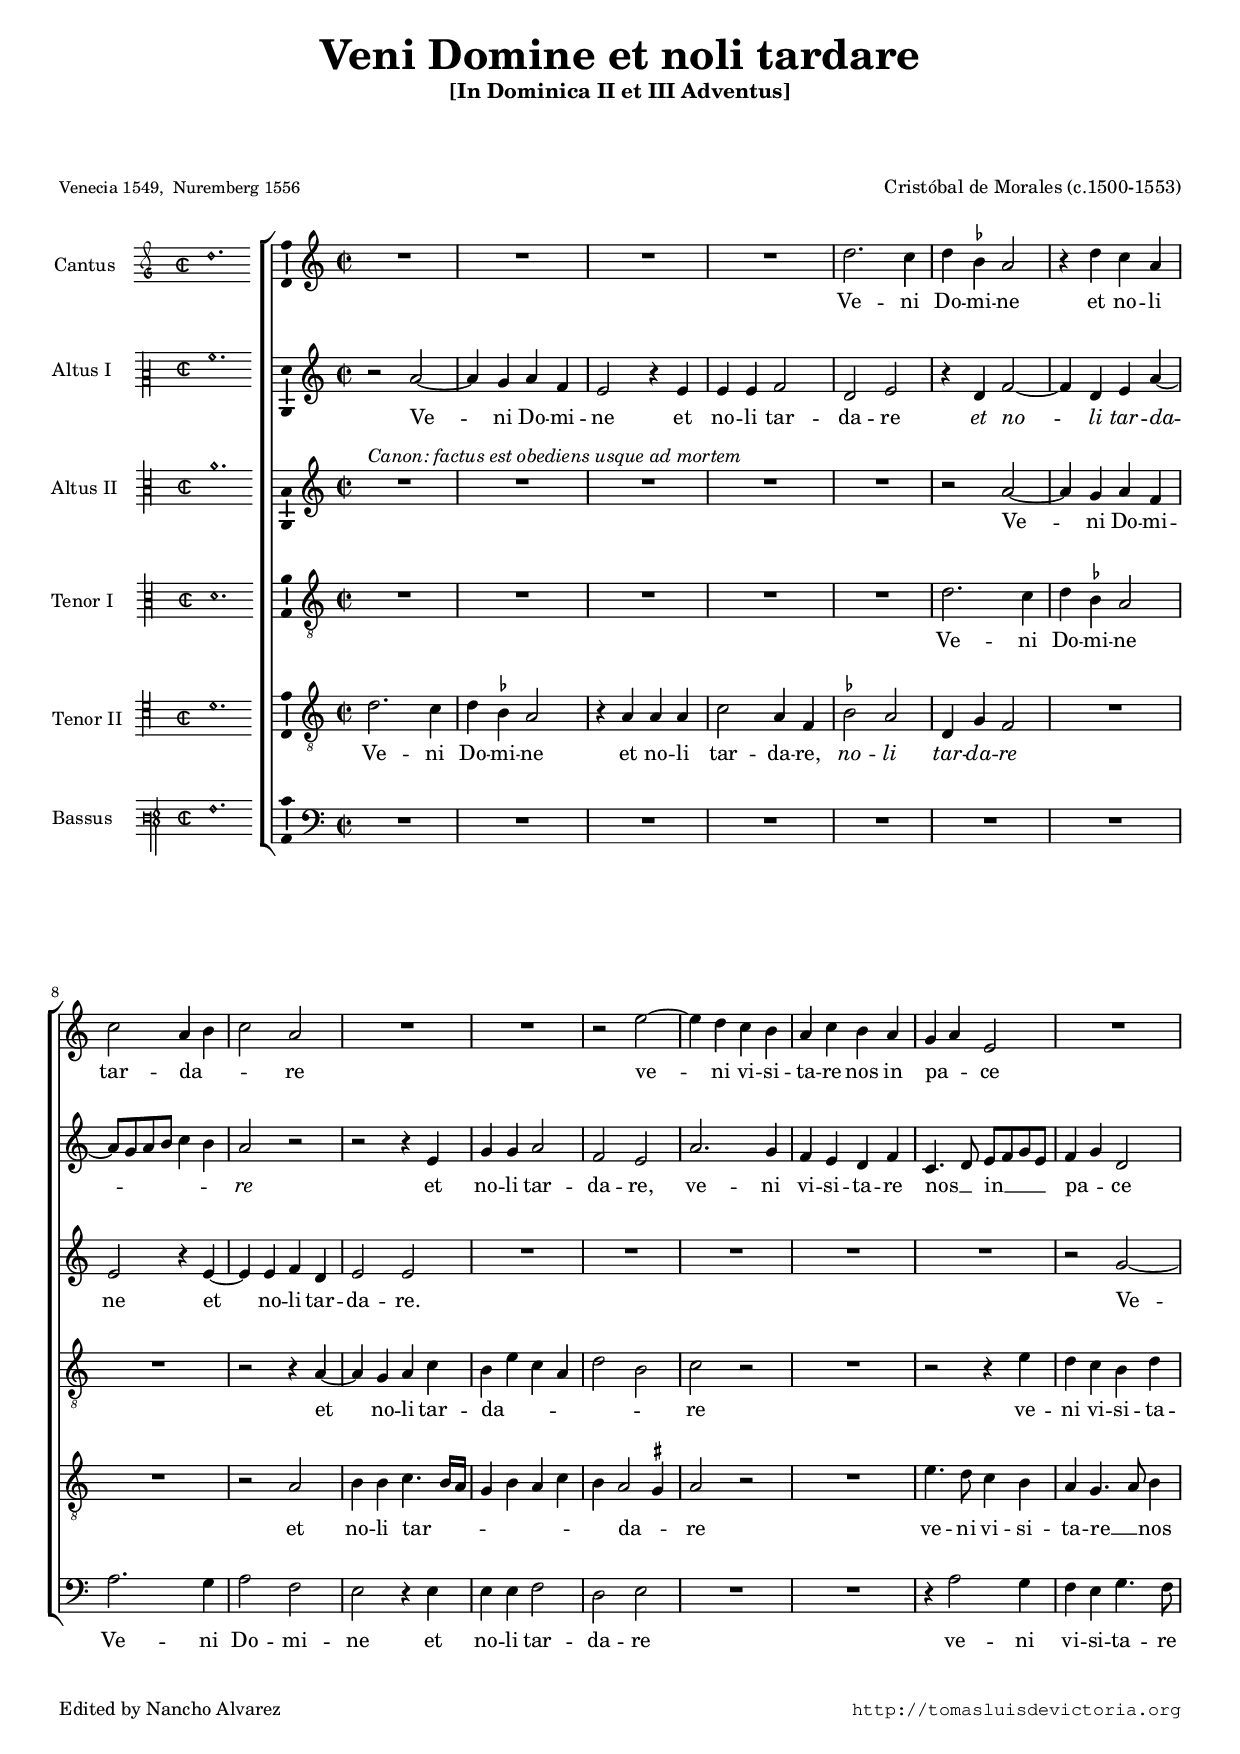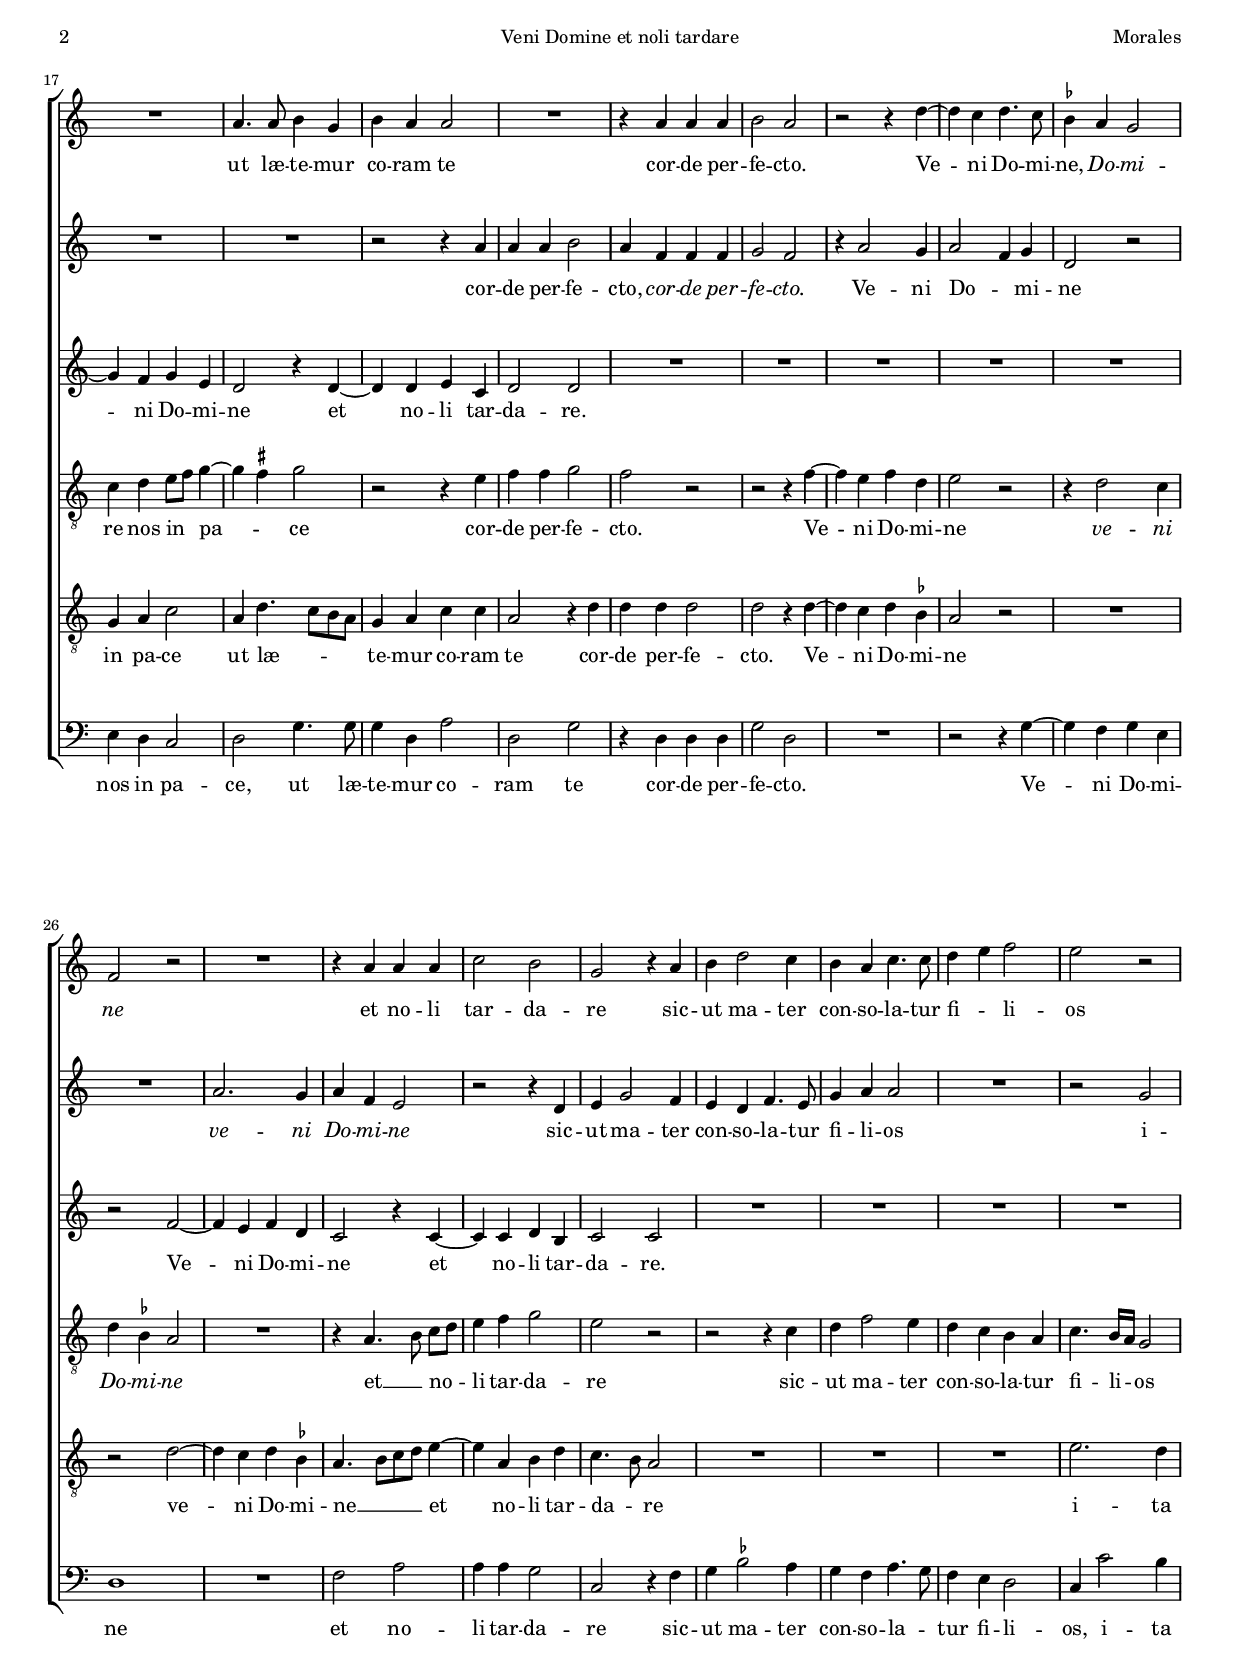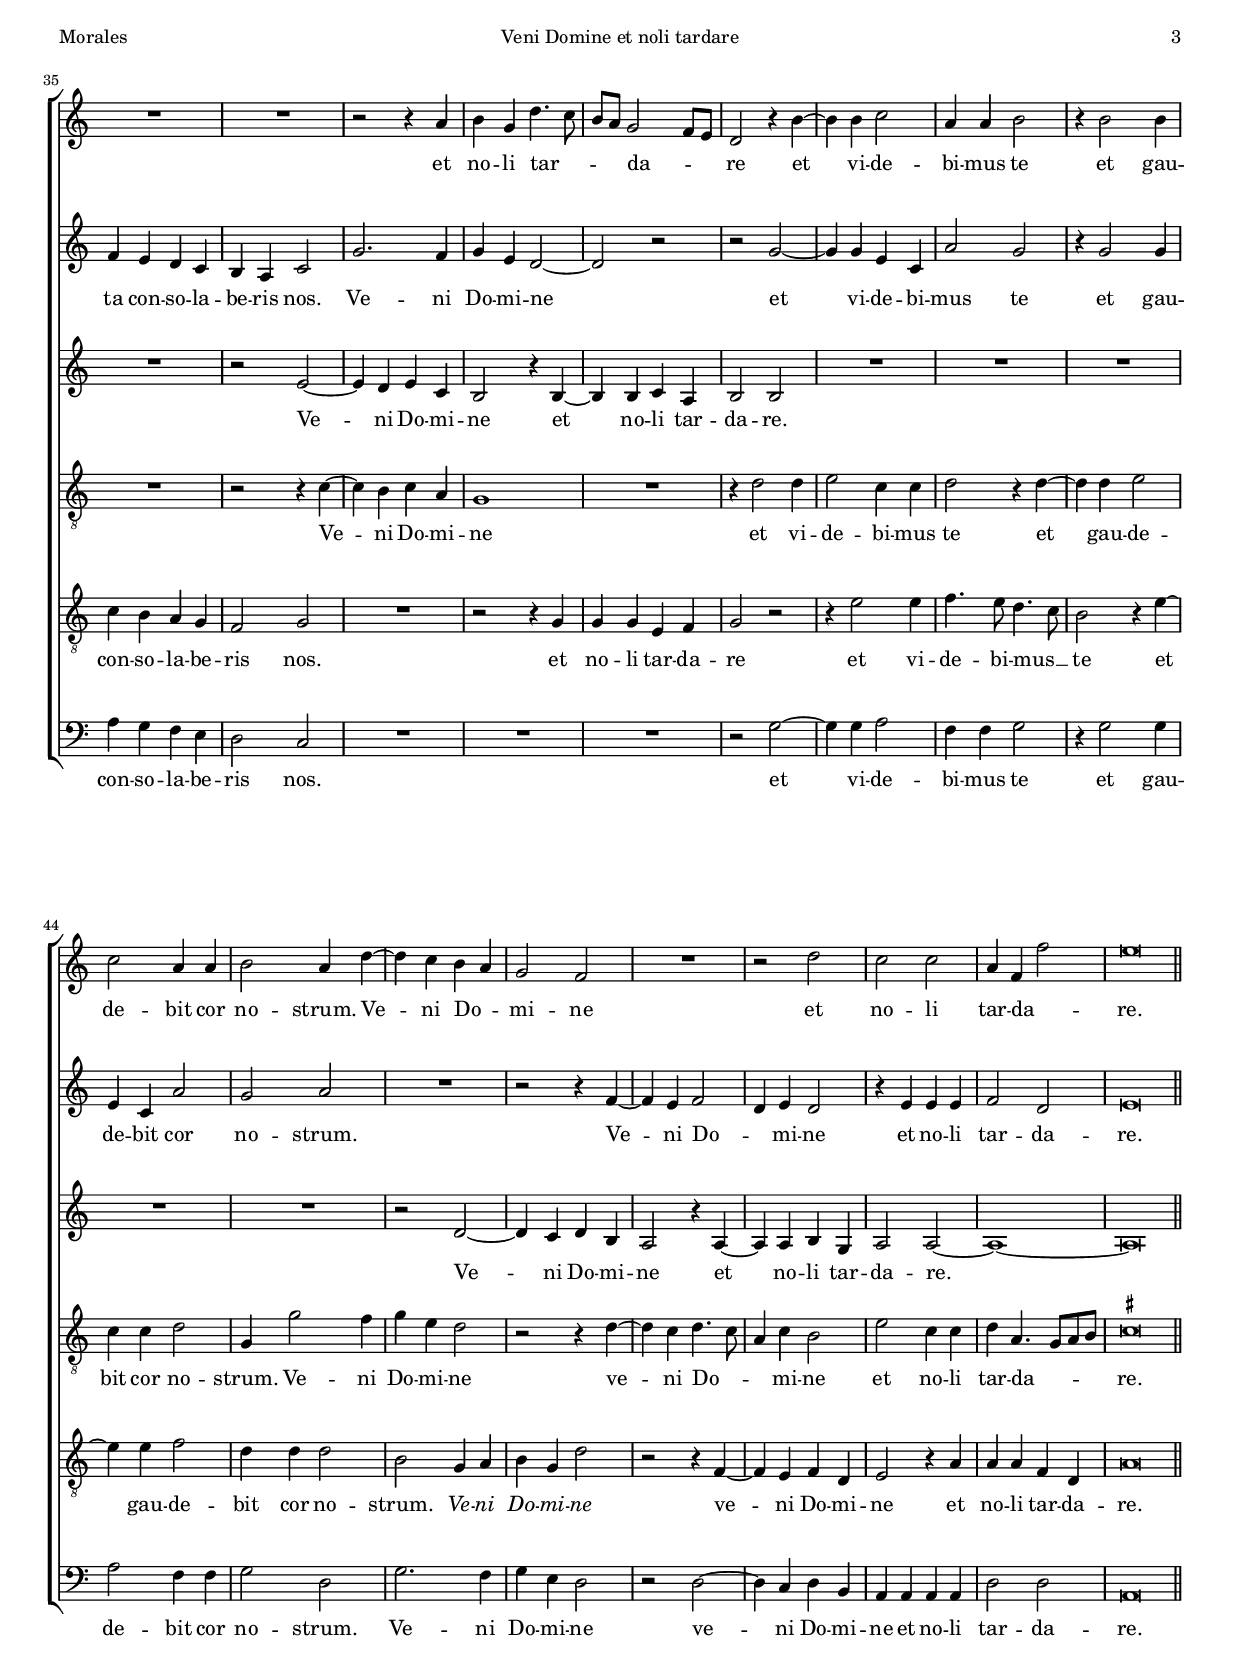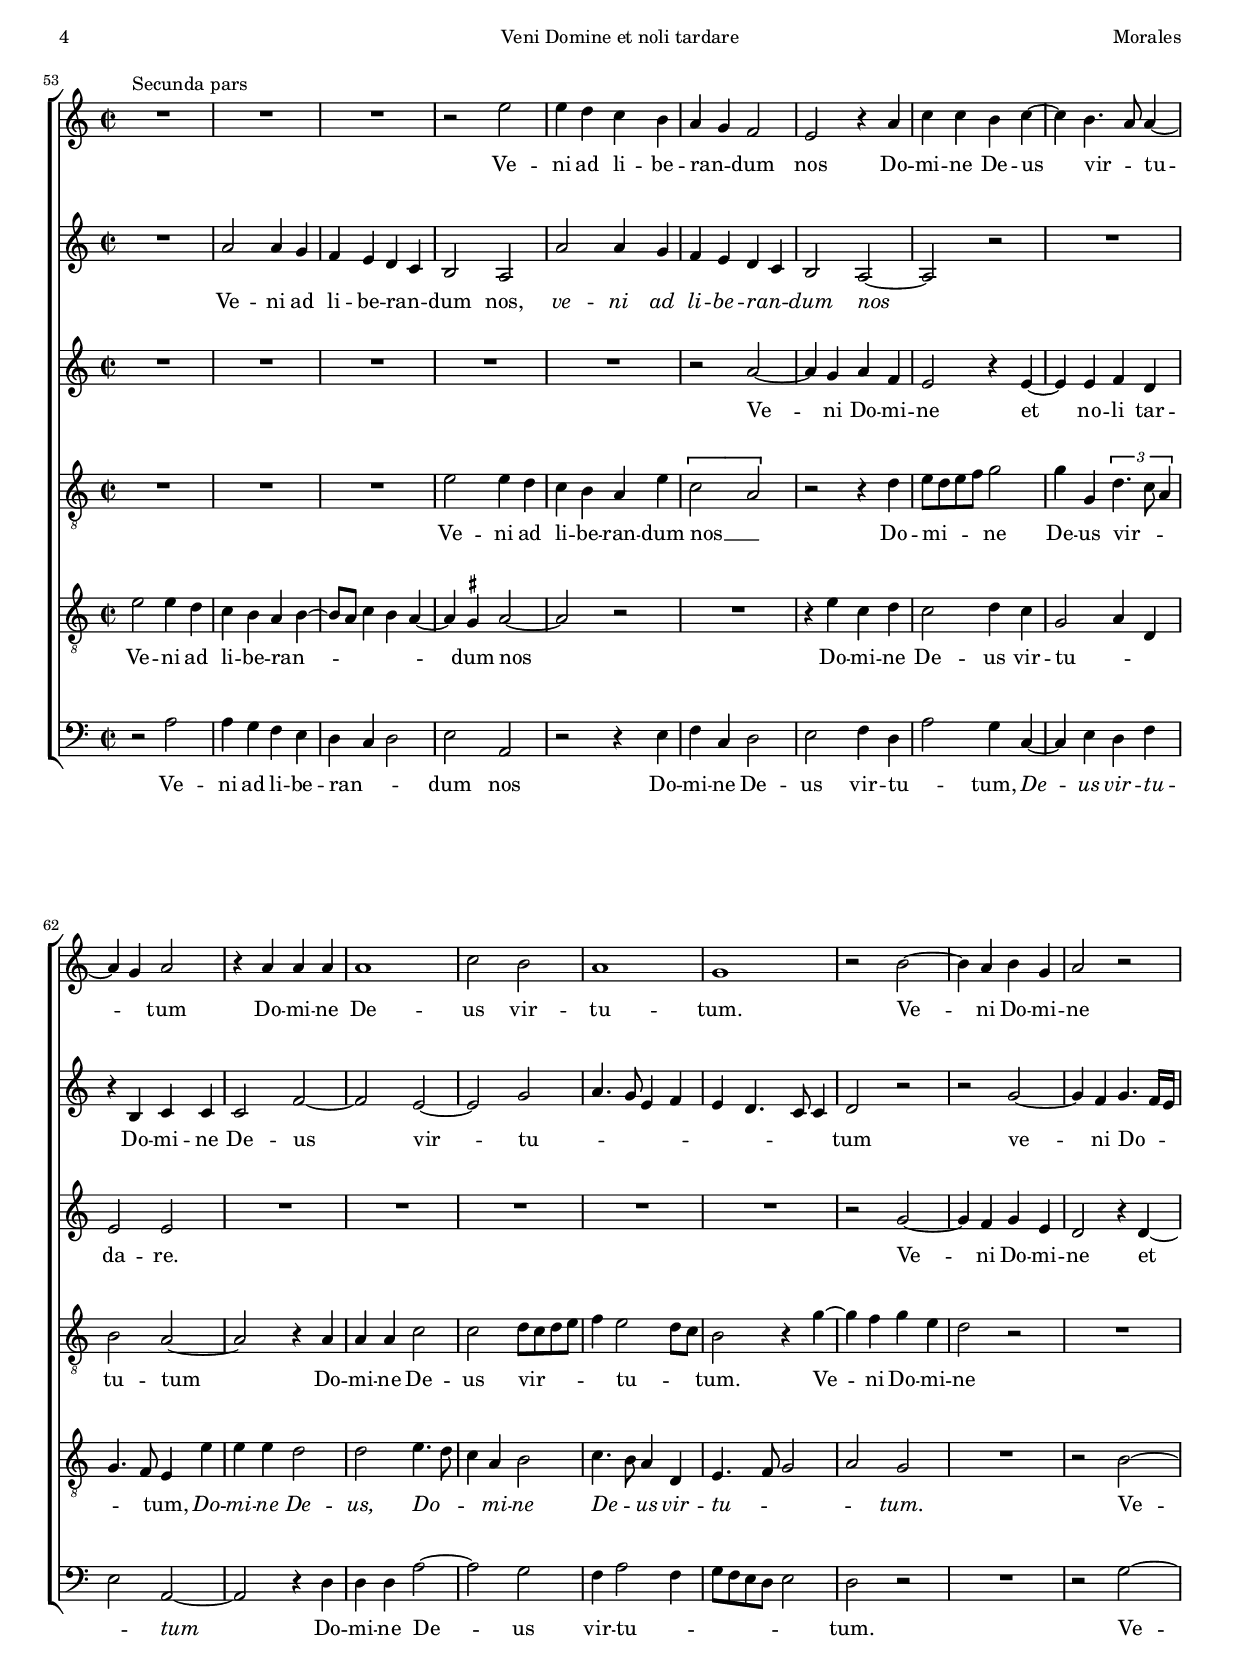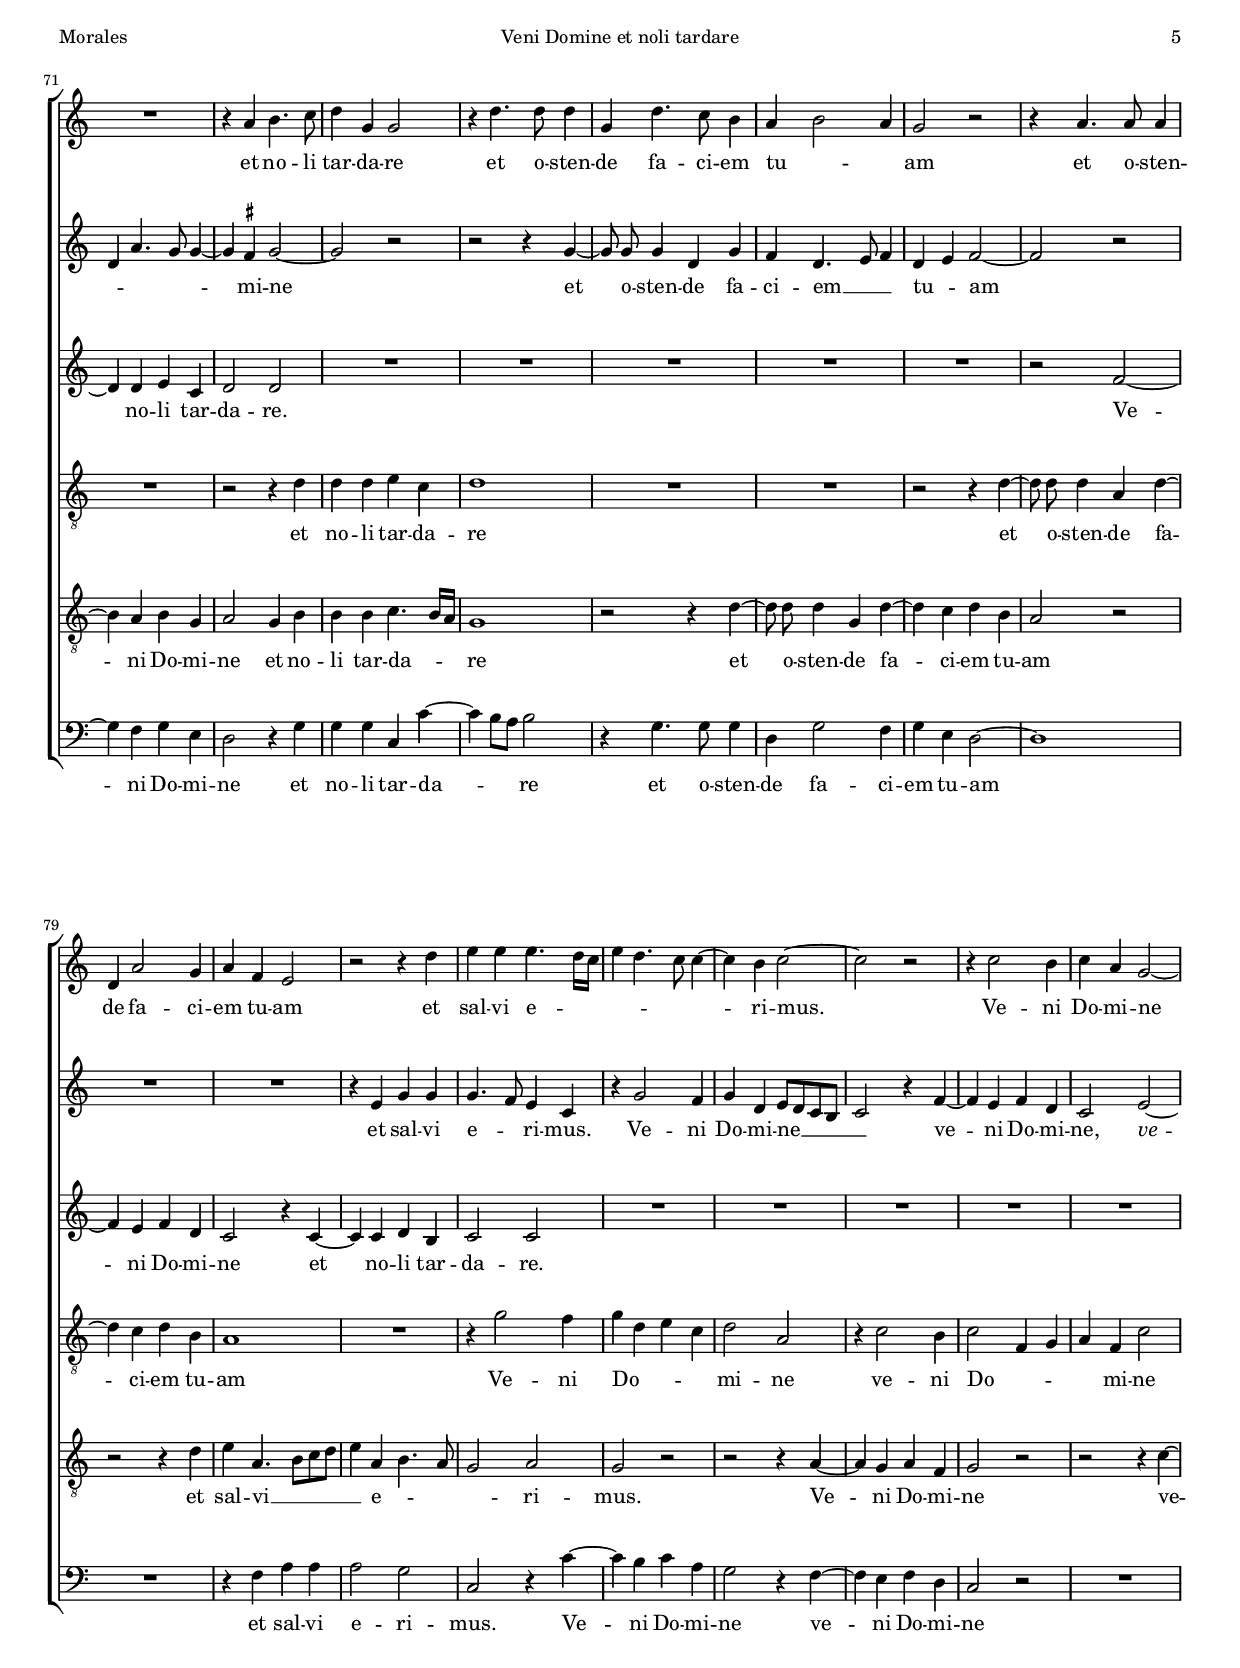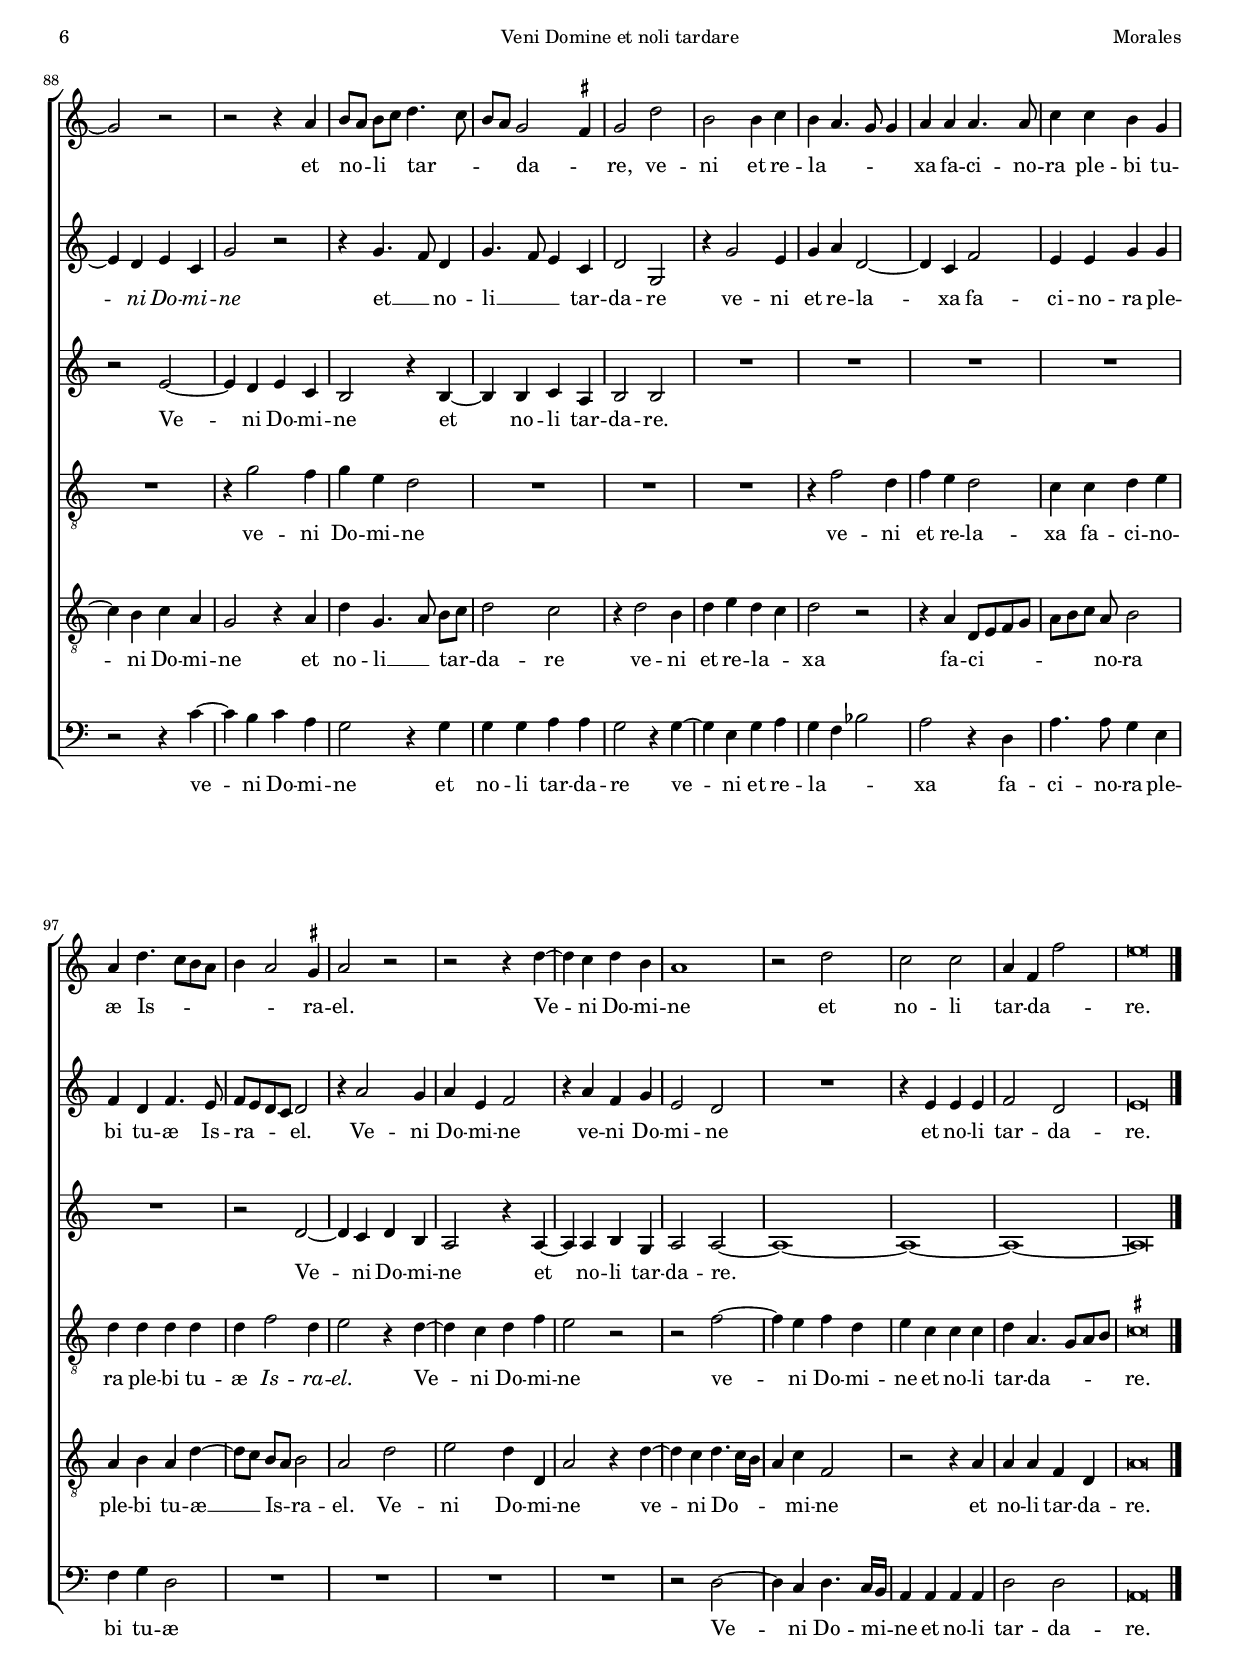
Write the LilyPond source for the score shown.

\version "2.18.0"

#(set-default-paper-size "a4")
#(set-global-staff-size 16.2)
#(ly:set-option 'point-and-click #f)
%mobile -s13.0 -i2.7

italicas=\override LyricText.font-shape = #'italic
rectas=\override LyricText.font-shape = #'upright
ss=\once \set suggestAccidentals = ##t
incipitwidth = 20
htitle="Veni Domine et noli tardare"
hcomposer="Morales"

\header {
	title=\markup{\fontsize #3 "Veni Domine et noli tardare"}
	subtitle="[In Dominica II et III Adventus]"
	subsubtitle=\markup{\column{" " " " " " }}
	composer="Cristóbal de Morales (c.1500-1553)"
        pdfauthor=\composer
	%opus="(-)"
	poet=\markup{\smaller "Venecia 1549,  Nuremberg 1556"} 
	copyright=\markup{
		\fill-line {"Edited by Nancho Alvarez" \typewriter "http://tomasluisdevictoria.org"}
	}
%	tagline=""
}

global={\key c \major \time 2/2 \skip 1*52 \bar "||" \break 
	\override Score.TimeSignature.break-visibility = #'#(#f #t #t)
			\time 2/2 \skip 1*54 \bar "|."

}


cantus=\relative c''{
	R1*4
	d2. c4
	d4 \ss bes a2
	r4 d c a
	c2 a4 b
	c2 a
	R1*2
	r2 e' ~
	e4 d c b
	a c b a
	g a e2
	R1
	R1
	a4. a8 b4 g
	b a a2
	R1
	r4 a a a
	b2 a
	r2 r4 d ~
	d c d4. c8
	\ss bes4 a g2
	f r
	R1
	r4 a a a
	c2 b
	g2 r4 a
	b d2 c4
	b4 a c4. c8
	d4 e f2
	e r
	R1*2
	r2 r4 a,
	b g d'4. c8
	b a g2 f8 e
	d2 r4 b' ~
	b b c2
	a4 a b2
	r4 b2 b4
	c2 a4 a
	b2 a4 d ~
	d c b a
	g2 f
	R1
	r2 d'
	c c
	a4 f f'2
	e\breve*1/2
	\once \override TextScript.padding = #1.0
	s4*0^\markup{"Secunda pars"}
	R1*3
	r2 e
	e4 d c b
	a4 g f2
	e r4 a
	c c b c ~
	c b4. a8 a4 ~
	a g a2
	r4 a a a
	a1
	c2 b
	a1
	g
	r2 b ~
	b4 a b g
	a2 r
	R1
	r4 a b4. c8 
	d4 g, g2
	r4 d'4. d8 d4
	g, d'4. c8 b4
	a4 b2 a4
	g2 r
	r4 a4. a8 a4
	d,4 a'2 g4
	a f e2
	r2 r4 d'
	e e e4. d16 c
	e4 d4. c8 c4 ~
	c b c2 ~
	c r
	r4 c2 b4
	c4 a g2 ~
	g2 r
	r r4 a
	b8[ a] b[ c] d4. c8
	b8 a g2 \ss fis4
	g2 d'
	b2 b4 c
	b4 a4. g8 g4
	a a a4. a8
	c4 c b g
	a4 d4. c8 b a
	b4 a2 \ss gis4
	a2 r
	r r4 d ~
	d c d b
	a1
	r2 d
	c c
	a4 f f'2
	e\breve*1/2
}

altus=\relative c''{
	r2 a ~
	a4 g a f
	e2 r4 e
	e e f2
	d e
	r4 d f2 ~
	f4 d e a ~
	a8 g a b c4 b
	a2 r
	r r4 e
	g g a2
	f2 e
	a2. g4
	f e d f
	c4. d8 e f g e
	f4 g d2
	R1*2
	r2 r4 a' 
	a a b2
	a4 f f f
	g2 f
	r4 a2 g4
	a2 f4 g
	d2 r
	R1
	a'2. g4
	a4 f e2
	r2 r4 d
	e g2 f4
	e d f4. e8
	g4 a a2
	R1
	r2 g
	f4 e d c
	b a c2
	g'2. f4
	g e d2 ~
	d r
	r g ~
	g4 g e c
	a'2 g
	r4 g2 g4
	e c a'2
	g a
	R1
	r2 r4 f ~
	f e f2
	d4 e d2
	r4 e e e
	f2 d
	e\breve*1/2
	R1
	a2 a4 g
	f e d c
	b2 a
	a'2 a4 g
	f4 e d c
	b2 a ~
	a r
	R1
	r4 b c c
	c2 f ~
	f e ~
	e g
	a4. g8 e4 f
	e d4. c8 c4
	d2 r
	r g2 ~
	g4 f g4. f16 e % CSIC \ss fis
	d4 a'4. g8 g4 ~
	g \ss fis g2 ~
	g2 r
	r r4 g ~
	g8 \noBeam g g4 d g
	f d4. e8 f4
	d e f2 ~
	f2 r
	R1*2
	r4 e g g
	g4. f8 e4 c
	r4 g'2 f4
	g d e8 d c b
	c2 r4 f ~
	f e f d
	c2 e ~
	e4 d e c
	g'2 r
	r4 g4. f8 d4
	g4. f8 e4 c
	d2 g,
	r4 g'2 e4 
	g a d,2 ~
	d4 c f2
	e4 e g g
	f4 d f4. e8
	f8 e d c d2
	r4 a'2 g4
	a e f2
	r4 a f g
	e2 d
	R1
	r4 e e e
	f2 d
	e\breve*1/2
}

altusdos=\relative c''{
	\once \override TextScript.padding = #0.4
	s4*0^\markup{\italic "Canon: factus est obediens usque ad mortem"}
	R1*5
	r2 a ~
	a4 g a f
	e2 r4 e ~
	e e f d
	e2 e
	R1
	R1*4
	r2 g ~
	g4 f g e
	d2 r4 d ~
	d d e c
	d2 d
	R1
	R1*4
	r2 f ~
	f4 e f d
	c2 r4 c ~
	c c d b
	c2 c 
	R1
	R1*4
	r2 e ~
	e4 d e c
	b2 r4 b ~
	b b c a
	b2 b
	R1
	R1*4
	r2 d ~
	d4 c d b
	a2 r4 a ~
	a a b g
	a2 a ~
	a1 ~
	a\breve*1/2
	R1*5
	r2 a' ~
	a4 g a f
	e2 r4 e ~
	e e f d
	e2 e
	R1*5
	r2 g ~
	g4 f g e % CSIC \ss fis
	d2 r4 d ~
	d d e c % CSIC \ss cis
	d2 d
	R1*5
	r2 f ~
	f4 e f d
	c2 r4 c ~
	c c d b
	c2 c
	R1*5
	r2 e ~
	e4 d e c
	b2 r4 b ~
	b b c a
	b2 b
	R1*5
	r2 d ~
	d4 c d b
	a2 r4 a ~
	a a b g
	a2 a ~
	a1 ~
	a ~
	a ~
	a\breve*1/2
}

tenor=\relative c'{
	R1*5
	d2. c4
	d4 \ss bes a2
	R1
	r2 r4 a ~
	a g a c
	b e c a
	d2 b 
	c2 r
	R1
	r2 r4 e
	d c b d
	c4 d e8 f g4 ~
	g \ss fis4 g2
	r2 r4 e
	f f g2
	f r
	r2 r4 f ~
	f e f d
	e2 r
	r4 d2 c4
	d \ss bes a2
	R1
	r4 a4. b8 c[ d]
	e4 f g2
	e r
	r r4 c
	d4 f2 e4
	d c b a
	c4. b16 a g2
	R1
	r2 r4 c ~
	c4 b c a
	g1
	R1
	r4 d'2 d4
	e2 c4 c
	d2 r4 d ~
	d d e2
	c4 c d2
	g,4 g'2 f4 % CSIC \ss fis
	g4 e d2
	r2 r4 d ~
	d c d4. c8
	a4 c b2
	e2 c4 c
	d a4. g8 a b
	\ss cis\breve*1/2
	R1*3
	e2 e4 d
	c b a e'
	\[c2 a\]
	r2 r4 d
	e8 d e f g2
	\tupletUp
	g4 g, \tuplet 3/2{d'4. c8 a4}
	b2 a ~
	a2 r4 a
	a a c2
	c d8 c d e
	f4 e2 d8 c
	b2 r4 g' ~
	g4 f g e % CSIC \ss fis
	d2 r
	R1*2
	r2 r4 d
	d4 d e c
	d1
	R1*2
	r2 r4 d ~
	d8 \noBeam d d4 a d ~
	d c d b
	a1
	R1
	r4 g'2 f4
	g4 d e c
	d2 a
	r4 c2 b4
	c2 f,4 g
	a f c'2
	R1
	r4 g'2 f4 % CSIC \ss fis
	g4 e d2
	R1
	R1*2
	r4 f2 d4
	f4 e d2
	c4 c d e
	d4 d d d
	d f2 d4
	e2 r4 d ~
	d c d f
	e2 r
	r2 f ~
	f4 e f d
	e c c c
	d4 a4. g8 a b
	\ss cis\breve*1/2
}

tenordos=\relative c'{
	d2. c4
	d \ss bes a2
	r4 a a a
	c2 a4 f
	\ss bes2 a
	d,4 g f2
	R1*2
	r2 a
	b4 b c4. b16 a
	g4 b a c
	b4 a2 \ss gis4
	a2 r
	R1
	e'4. d8 c4 b
	a g4. a8 b4
	g4 a c2
	a4 d4. c8 b a
	g4 a c c
	a2 r4 d
	d d d2
	d2 r4 d ~
	d c d \ss bes
	a2 r
	R1
	r2 d ~
	d4 c d \ss bes
	a4. b8[ c d] e4 ~
	e a, b d
	c4. b8 a2
	R1
	R1*2
	e'2. d4
	c b a g
	f2 g
	R1
	r2 r4 g
	g g e f
	g2 r
	r4 e'2 e4
	f4. e8 d4. c8
	b2 r4 e ~
	e e f2
	d4 d d2
	b2 g4 a
	b4 g d'2
	r2 r4 f, ~
	f e f d
	e2 r4 a
	a a f d
	a'\breve*1/2
	e'2 e4 d
	c b a b ~
	b8 a c4 b a ~
	a \ss gis a2 ~
	a r
	R1
	r4 e' c d
	c2 d4 c
	g2 a4 d,
	g4. f8 e4 e'
	e4 e d2
	d2 e4. d8
	c4 a b2
	c4. b8 a4 d,
	e4. f8 g2
	a2 g
	R1
	r2 b ~
	b4 a b g
	a2 g4 b
	b4 b c4. b16 a
	g1
	r2 r4 d' ~
	d8 \noBeam d d4 g, d' ~
	d c d b
	a2 r
	r r4 d
	e a,4. b8 c d
	e4 a, b4. a8
	g2 a
	g2 r
	r2 r4 a ~
	a g a f
	g2 r
	r r4 c ~
	c4 b c a
	g2 r4 a
	d g,4. a8 b[ c]
	d2 c
	r4 d2 b4
	d4 e d c
	d2 r
	r4 a d,8 e f g
	a[ b c] a b2
	a4 b a d ~
	d8[ c] b[ a] b2
	a2 d
	e d4 d,
	a'2 r4 d ~
	d4 c d4. c16 b
	a4 c f,2
	r2 r4 a
	a a f d
	a'\breve*1/2
}

bassus=\relative c'{
	R1*7
	a2. g4
	a2 f
	e r4 e
	e e f2
	d2 e
	R1*2
	r4 a2 g4
	f e g4. f8
	e4 d c2
	d g4. g8
	g4 d a'2
	d, g
	r4 d d d
	g2 d
	R1
	r2 r4 g ~
	g f g e
	d1
	R1
	f2 a
	a4 a g2
	c, r4 f
	g \ss bes2 a4
	g4 f a4. g8
	f4 e d2
	c4 c'2 b4
	a g f e
	d2 c
	R1*3
	r2 g' ~
	g4 g a2
	f4 f g2
	r4 g2 g4
	a2 f4 f
	g2 d
	g2. f4 % CSIC \ss fis
	g4 e d2
	r d ~
	d4 c d b
	a a a a
	d2 d
	a\breve*1/2
	r2 a'
	a4 g f e
	d c d2
	e a,
	r2 r4 e'
	f4 c d2
	e f4 d
	a'2 g4 c, ~
	c e d f
	e2 a, ~
	a2 r4 d
	d d a'2 ~
	a g
	f4 a2 f4
	g8 f e d e2
	d2 r
	R1
	r2 g ~
	g4 f g e % CSIC \ss fis
	d2 r4 g 
	g4 g c, c' ~
	c4 b8 a b2
	r4 g4. g8 g4
	d g2 f4
	g4 e d2 ~
	d1
	R1
	r4 f a a
	a2 g
	c,2 r4 c' ~
	c4 b c a
	g2 r4 f ~
	f e f d
	c2 r
	R1
	r2 r4 c' ~
	c b c a
	g2 r4 g
	g g a a
	g2 r4 g ~
	g4 e g a
	g f bes2
	a2 r4 d,
	a'4. a8 g4 e
	f4 g d2
	R1*4
	r2 d ~
	d4 c d4. c16 b
	a4 a a a
	d2 d
	a\breve*1/2
}

textocantus=\lyricmode{
Ve -- ni Do -- mi -- ne
et no -- li tar -- da -- _ _ re
ve -- ni vi -- si -- ta -- re nos in pa -- _ ce
ut læ -- te -- mur co -- ram te
cor -- de per -- fe -- cto.
Ve -- ni Do -- mi -- ne, 
\italicas 
Do -- mi -- ne
\rectas 
et no -- li tar -- da -- re
sic -- ut ma -- ter
con -- so -- la -- tur fi -- _ li -- os
et no -- li tar -- _ _ _ da -- _ _ re
et vi -- de -- bi -- mus te
et gau -- de -- bit cor no -- strum.
Ve -- ni Do -- _ mi -- ne
et no -- li tar -- da -- _ re.
Ve -- ni ad li -- be -- ran -- _ dum nos
Do -- mi -- ne De -- us vir -- _ tu -- _ tum
Do -- mi -- ne De -- us vir -- tu -- tum.
Ve -- ni Do -- mi -- ne
et no -- li tar -- da -- re
et o -- sten -- de fa -- ci -- em tu -- _ _ am
et o -- sten -- de fa -- ci -- em tu -- am
et sal -- vi e -- _ _ _ _ _ _ ri -- mus.
Ve -- ni Do -- mi -- ne
et no -- _ li _ tar -- _ _ _ da -- _ re,
ve -- ni et re -- la -- _ _ _ xa fa -- ci -- no -- ra
ple -- bi tu -- æ Is -- _ _ _ _ _ ra -- el.
Ve -- ni Do -- mi -- ne
et no -- li tar -- da -- _ re.
}

textoaltus=\lyricmode{
Ve -- ni Do -- mi -- ne
et no -- li tar -- da -- re
\italicas 
et no -- li tar -- da -- _ _ _ _ _ re
\rectas 
et no -- li tar -- da -- re,
ve -- ni vi -- si -- ta -- re nos __ _ in __ _ _ _ pa -- _ ce
cor -- de per -- fe -- cto,
\italicas 
cor -- de per -- fe -- cto.
\rectas 
Ve -- ni Do -- _ mi -- ne
\italicas 
ve -- ni Do -- mi -- ne
\rectas 
sic -- ut ma -- ter con -- so -- la -- tur
fi -- li -- os
i -- ta con -- so -- la -- be -- ris nos.
Ve -- ni Do -- mi -- ne
et vi -- de -- bi -- mus te
et gau -- de -- bit cor no -- strum.
Ve -- ni Do -- _ mi -- ne
et no -- li tar -- da -- re.
Ve -- ni ad li -- be -- ran -- _ dum nos,
\italicas 
ve -- ni ad li -- be -- ran -- _ dum nos
\rectas 
Do -- mi -- ne De -- us vir -- tu -- _ _ _ _ _ _ _ _ tum
ve -- ni Do -- _ _ _ _ _ _ mi -- ne
et o -- sten -- de fa -- ci -- em __ _ _ tu -- _ am
et sal -- vi e -- _ ri -- mus.
Ve -- ni Do -- mi -- ne __ _ _ _ _ 
ve -- ni Do -- mi -- ne,
\italicas 
ve -- ni Do -- mi -- ne \rectas 
et __ _ no -- li __ _ _ tar -- da -- re
ve -- ni et re -- la -- xa fa -- ci -- no -- ra ple -- bi tu -- æ Is -- ra -- _ _ _ el.
Ve -- ni Do -- mi -- ne
ve -- ni Do -- mi -- ne
et no -- li tar -- da -- re.

}

textoaltusdos=\lyricmode{
Ve -- ni Do -- mi -- ne et no -- li tar -- da -- re.
Ve -- ni Do -- mi -- ne et no -- li tar -- da -- re.
Ve -- ni Do -- mi -- ne et no -- li tar -- da -- re.
Ve -- ni Do -- mi -- ne et no -- li tar -- da -- re.
Ve -- ni Do -- mi -- ne et no -- li tar -- da -- re.
Ve -- ni Do -- mi -- ne et no -- li tar -- da -- re.
Ve -- ni Do -- mi -- ne et no -- li tar -- da -- re.
Ve -- ni Do -- mi -- ne et no -- li tar -- da -- re.
Ve -- ni Do -- mi -- ne et no -- li tar -- da -- re.
Ve -- ni Do -- mi -- ne et no -- li tar -- da -- re.

}

textotenor=\lyricmode{
Ve -- ni Do -- mi -- ne
et no -- li tar -- da -- _ _ _ _ _ re
ve -- ni vi -- si -- ta -- re nos in _ pa -- _ ce
cor -- de per -- fe -- cto.
Ve -- ni Do -- mi -- ne
\italicas 
ve -- ni Do -- mi -- ne \rectas 
et __ _ no -- _ li tar -- da -- re
sic -- ut ma -- ter con -- so -- la -- tur fi -- li -- _ os
Ve -- ni Do -- mi -- ne
et vi -- de -- bi -- mus
te
et gau -- de -- bit cor no -- strum.
Ve -- ni Do -- mi -- ne
ve -- ni Do -- _ _ mi -- ne
et no -- li tar -- da -- _ _ _ re.
Ve -- ni ad li -- be -- ran -- dum 
nos __ _
Do -- mi -- _ _ _ ne De -- us vir -- _ _ tu -- tum
Do -- mi -- ne De -- us vir -- _ _ _ _ tu -- _ _ tum.
Ve -- ni Do -- mi -- ne et no -- li tar -- da -- re
et o -- sten -- de fa -- ci -- em tu -- am
Ve -- ni Do -- _ _ _ mi -- ne
ve -- ni Do -- _ _ _ mi -- ne
ve -- ni Do -- mi -- ne
ve -- ni et re -- la -- xa fa -- ci -- no -- ra 
ple -- bi tu -- æ \italicas Is -- ra -- el. \rectas 
Ve -- ni Do -- mi -- ne
ve -- ni Do -- mi -- ne
et no -- li tar -- da -- _ _ _ re.

}

textotenordos=\lyricmode{
Ve -- ni Do -- mi -- ne et no -- li tar -- da -- re,
\italicas no -- li tar -- da -- re \rectas 
et no -- li tar -- _ _ _ _ _ _ _ da -- _ re
ve -- ni vi -- si -- ta -- re __ _ nos in pa -- ce
ut læ -- _ _ _ te -- mur co -- ram te
cor -- de per -- fe -- cto.
Ve -- ni Do -- mi -- ne
ve -- ni Do -- mi -- ne __ _ _ _ 
et no -- li tar -- da -- _ re
i -- ta con -- so -- la -- be -- ris nos.
et no -- li tar -- da -- re
et vi -- de -- bi -- mus __ _ te
et gau -- de -- bit cor no -- strum.
\italicas Ve -- ni Do -- mi -- ne \rectas 
ve -- ni Do -- mi -- ne
et no -- li tar -- da -- re.
Ve -- ni ad li -- be -- ran -- _ _ _ _ _ dum nos
Do -- mi -- ne De -- us vir -- tu -- _ _ _ _ tum,
\italicas 
Do -- mi -- ne De -- us, 
Do -- _ _ mi -- ne De -- _ us vir -- tu -- _ _ _ tum. \rectas 
Ve -- ni Do -- mi -- ne et no -- li tar -- da -- _ _ re
et o -- sten -- de fa -- ci -- em tu -- am
et sal -- vi __ _ _ _ _ e -- _ _ _ ri -- mus.
Ve -- ni Do -- mi -- ne
ve -- ni Do -- mi -- ne
et no -- li __ _ tar -- _ da -- re
ve -- ni et re -- la -- _ xa
fa -- ci -- _ _ _ _ _ _ no -- ra
ple -- bi tu -- æ __ _ Is -- _ ra -- el.
Ve -- ni Do -- mi -- ne
ve -- ni Do -- _ _ _ mi -- ne
et no -- li tar -- da -- re.

}

textobassus=\lyricmode{
Ve -- ni Do -- mi -- ne et no -- li tar -- da -- re
ve -- ni vi -- si -- ta -- re
nos in pa -- ce,
ut læ -- te -- mur co -- ram te
cor -- de per -- fe -- cto.
Ve -- ni Do -- mi -- ne et no -- li tar -- da -- re
sic -- ut ma -- ter
con -- so -- la -- _ tur fi -- li -- os,
i -- ta con -- so -- la -- be -- ris nos.
et vi -- de -- bi -- mus te
et gau -- de -- bit cor no -- strum.
Ve -- ni Do -- mi -- ne
ve -- ni Do -- mi -- ne
et no -- li tar -- da -- re.
Ve -- ni ad li -- be -- ran -- _ _ dum nos
Do -- mi -- ne De -- us vir -- tu -- _ tum,
\italicas 
De -- us vir -- tu -- _ tum \rectas 
Do -- mi -- ne De -- us vir -- tu -- _ _ _ _ _ _ tum.
Ve -- ni Do -- mi -- ne et no -- li tar -- da -- _ _ re
et o -- sten -- de fa -- ci -- em tu -- am
et sal -- vi e -- ri -- mus.
Ve -- ni Do -- mi -- ne
ve -- ni Do -- mi -- ne
ve -- ni Do -- mi -- ne
et no -- li tar -- da -- re
ve -- ni et re -- la -- _ _ xa
fa -- ci -- no -- ra ple -- bi tu -- æ
Ve -- ni Do -- mi -- _ ne
et no -- li tar -- da -- re.

}


incipitcantus=\markup{
	\score{
		{ 
		\set Staff.instrumentName="Cantus   "
		\override NoteHead.style = #'neomensural
		\override Staff.TimeSignature.style = #'neomensural
		\cadenzaOn 
		\clef "petrucci-g"
		\key c \major
		\time 2/2
		d''1.
		} 
	\layout { line-width=\incipitwidth indent = 0 }
	}
}

incipitaltus=\markup{
	\score{
		{ 
		\set Staff.instrumentName="Altus I    "
		\override NoteHead.style = #'neomensural 
		\override Staff.TimeSignature.style = #'neomensural
		\cadenzaOn 
		\clef "petrucci-c2"
		\key c \major
		\time 2/2
		a'1. 
		} 
	\layout { line-width=\incipitwidth indent = 0 }
	}
}


incipitaltusdos=\markup{
	\score{
		{ 
		\set Staff.instrumentName="Altus II   "
		\override NoteHead.style = #'neomensural 
		\override Staff.TimeSignature.style = #'neomensural
		\cadenzaOn 
		\clef "petrucci-c3"
		\key c \major
		\time 2/2
		a'1. 
		} 
	\layout { line-width=\incipitwidth indent = 0 }
	}
}


incipittenor=\markup{
	\score{
		{ 
		\set Staff.instrumentName="Tenor I    "
		\override NoteHead.style = #'neomensural 
		\override Staff.TimeSignature.style = #'neomensural
		\cadenzaOn 
		\clef "petrucci-c3"
		\key c \major
		\time 2/2
		d'1.
		} 
	\layout { line-width=\incipitwidth indent=0 }
	}
}

incipittenordos=\markup{
	\score{
		{ 
		\set Staff.instrumentName="Tenor II  "
		\override NoteHead.style = #'neomensural 
		\override Staff.TimeSignature.style = #'neomensural
		\cadenzaOn 
		\clef "petrucci-c4"
		\key c \major
		\time 2/2
		d'1.
		} 
	\layout { line-width=\incipitwidth indent=0 }
	}
}

incipitbassus=\markup{
	\score{
		{ 
		\set Staff.instrumentName="Bassus    "
		\override NoteHead.style = #'neomensural
		\override Staff.TimeSignature.style = #'neomensural
		\cadenzaOn 
		\clef "petrucci-f3"
		\key c \major
		\time 2/2
		a1.
		} 
	\layout { line-width=\incipitwidth indent = 0 }
	}
}


\score {\transpose c' c'{
\new ChoirStaff<<

	\new Staff <<\global
	\new Voice="v1" {
		\set Staff.instrumentName=\incipitcantus
		\clef "treble"
		\cantus }
	\new Lyrics \lyricsto "v1" {\textocantus }
	>>

	\new Staff <<\global
	\new Voice="v2" {
		\set Staff.instrumentName=\incipitaltus
		\clef "treble"
		\altus }
	\new Lyrics \lyricsto "v2" {\textoaltus }
	>>
	
	\new Staff <<\global
	\new Voice="v5" {
		\set Staff.instrumentName=\incipitaltusdos
		\clef "treble"
		\altusdos }
	\new Lyrics \lyricsto "v5" {\textoaltusdos }
	>>
	
	\new Staff <<\global
	\new Voice="v3" {
		\set Staff.instrumentName=\incipittenor
		\clef "G_8"
		\tenor }
	\new Lyrics \lyricsto "v3" {\textotenor }
	>>

	\new Staff <<\global
	\new Voice="v6" {
		\set Staff.instrumentName=\incipittenordos
		\clef "G_8"
		\tenordos }
	\new Lyrics \lyricsto "v6" {\textotenordos }
	>>

	\new Staff <<\global
	\new Voice="v4" {
		\set Staff.instrumentName=\incipitbassus
		\clef "bass"
		\bassus }
	\new Lyrics \lyricsto "v4" {\textobassus }
	>>
	
>>

	} % transpose

\layout{ 
	\context {\Lyrics 
		\override VerticalAxisGroup.staff-affinity = #UP
		\override VerticalAxisGroup.nonstaff-relatedstaff-spacing =
			#'((basic-distance . 0) (minimum-distance . 0) (padding . 1))
		\override LyricText.font-size = #1.2
		\override LyricHyphen.minimum-distance = #0.5
	}
	\context {\Score 
		\override BarNumber.padding = #2 
	}
	\context {\Voice 
		%melismaBusyProperties = #'()
		%autoBeaming = ##f
	}
	%\context { \Staff \RemoveEmptyStaves }
	\context {\Staff 
		\override VerticalAxisGroup.staff-staff-spacing =
			#'((basic-distance . 11) (minimum-distance . 0) (padding . 1))
		\consists Ambitus_engraver 
		\override LigatureBracket.padding = #1
	}
}

%\midi {}

}


\paper{
	evenHeaderMarkup=\markup  \fill-line { \fromproperty #'page:page-number-string \htitle \hcomposer }
	oddHeaderMarkup= \markup  \fill-line { \on-the-fly #not-first-page \hcomposer \on-the-fly #not-first-page \htitle \on-the-fly #not-first-page \fromproperty #'page:page-number-string }
	%system-count=8
	ragged-last-bottom = ##f
	indent=3.6\cm
	system-system-spacing =
	#'((basic-distance . 20) (minimum-distance . 0) (padding . 5))
	top-system-spacing = % header
	#'((basic-distance . 8) (minimum-distance . 0) (padding . 0))
	last-bottom-spacing = % footer
	#'((basic-distance . 12) (minimum-distance . 0) (padding . 0))
	%top-markup-spacing #'basic-distance = 0
	markup-system-spacing #'basic-distance = 20

}
